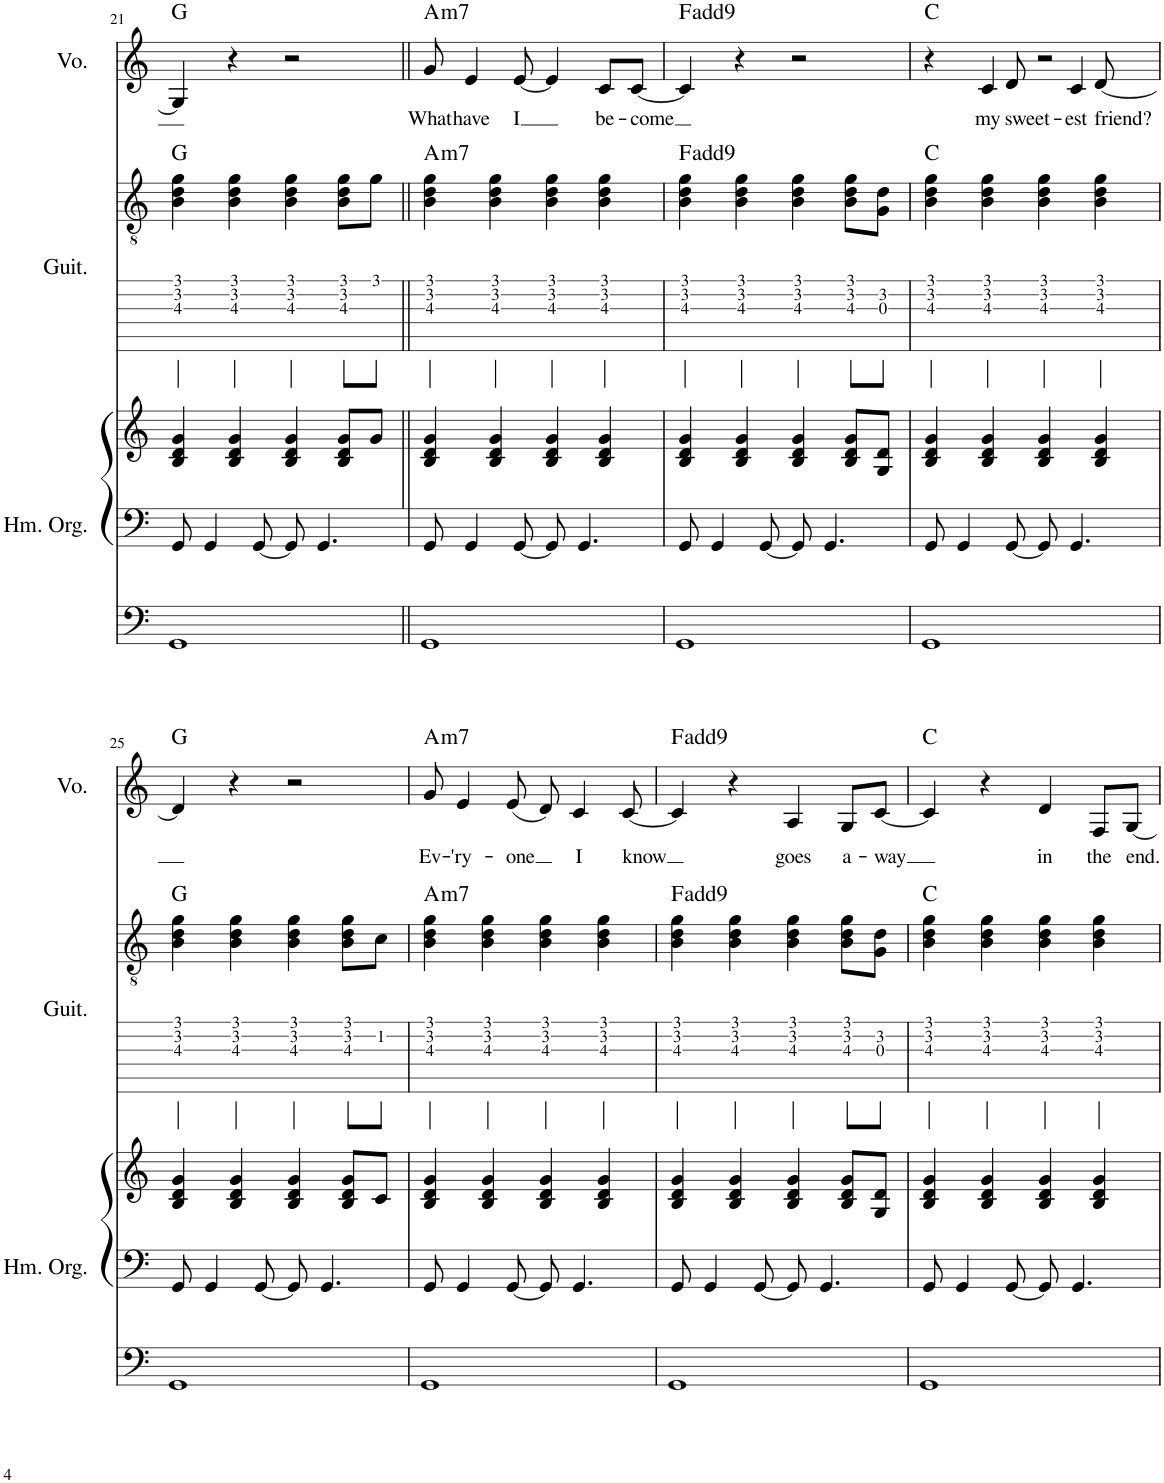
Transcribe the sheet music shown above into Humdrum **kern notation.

**kern	**kern	**kern	**kern	**kern	**harte	**kern	**text	**harte
*part3	*part3	*part3	*part2	*part2	*part2	*part1	*part1	*part1
*staff6	*staff5	*staff4	*staff3	*staff2	*	*staff1	*staff1	*
*I"Hammond Organ	*	*	*I"Acoustic Guitar	*	*	*I"Voice	*	*
*I'Hm. Org.	*	*	*I'Guit.	*	*	*I'Vo.	*	*
!!LO:PB:g=z
*clefF4	*clefF4	*clefG2	*	*clefGv2	*	*clefG2	*	*
*k[]	*k[]	*k[]	*k[]	*k[]	*	*k[]	*	*
*M4/4	*M4/4	*M4/4	*M4/4	*M4/4	*	*M4/4	*	*
=21	=21	=21	=21	=21	=21	=21	=21	=21
1GG	8GG/	4B/ 4d/ 4g/	4B\ 4d\ 4g\	4B\ 4d\ 4g\	G:maj	4G/]	.	G:maj
.	4GG/	.	.	.	.	.	.	.
.	.	4B/ 4d/ 4g/	4B\ 4d\ 4g\	4B\ 4d\ 4g\	.	4r	.	.
.	[8GG/	.	.	.	.	.	.	.
.	8GG/]	4B/ 4d/ 4g/	4B\ 4d\ 4g\	4B\ 4d\ 4g\	.	2r	.	.
.	4.GG/	.	.	.	.	.	.	.
.	.	8B/ 8d/ 8g/L	8B\ 8d\ 8g\L	8B\ 8d\ 8g\L	.	.	.	.
.	.	8g/J	8g\J	8g\J	.	.	.	.
=22||	=22||	=22||	=22||	=22||	=22||	=22||	=22||	=22||
!	!	!	!	!	!LO:H:kt=m7	!	!LO:LY:b	!LO:H:kt=m7
1GG	8GG/	4B/ 4d/ 4g/	4B\ 4d\ 4g\	4B\ 4d\ 4g\	A:min7	8g/	What	A:min7
!	!	!	!	!	!	!	!LO:LY:b	!
.	4GG/	.	.	.	.	4e/	have	.
.	.	4B/ 4d/ 4g/	4B\ 4d\ 4g\	4B\ 4d\ 4g\	.	.	.	.
!	!	!	!	!	!	!	!LO:LY:b	!
.	[8GG/	.	.	.	.	[8e/	I	.
.	8GG/]	4B/ 4d/ 4g/	4B\ 4d\ 4g\	4B\ 4d\ 4g\	.	4e/]	.	.
.	4.GG/	.	.	.	.	.	.	.
!	!	!	!	!	!	!	!LO:LY:b	!
.	.	4B/ 4d/ 4g/	4B\ 4d\ 4g\	4B\ 4d\ 4g\	.	8c/L	be-	.
!	!	!	!	!	!	!	!LO:LY:b	!
.	.	.	.	.	.	[8c/J	-come	.
=23	=23	=23	=23	=23	=23	=23	=23	=23
1GG	8GG/	4B/ 4d/ 4g/	4B\ 4d\ 4g\	4B\ 4d\ 4g\	F:maj(9)	4c/]	.	F:maj(9)
.	4GG/	.	.	.	.	.	.	.
.	.	4B/ 4d/ 4g/	4B\ 4d\ 4g\	4B\ 4d\ 4g\	.	4r	.	.
.	[8GG/	.	.	.	.	.	.	.
.	8GG/]	4B/ 4d/ 4g/	4B\ 4d\ 4g\	4B\ 4d\ 4g\	.	2r	.	.
.	4.GG/	.	.	.	.	.	.	.
.	.	8B/ 8d/ 8g/L	8B\ 8d\ 8g\L	8B\ 8d\ 8g\L	.	.	.	.
.	.	8G/ 8d/J	8G\ 8d\J	8G\ 8d\J	.	.	.	.
=24	=24	=24	=24	=24	=24	=24	=24	=24
1GG	8GG/	4B/ 4d/ 4g/	4B\ 4d\ 4g\	4B\ 4d\ 4g\	C:maj	4r	.	C:maj
.	4GG/	.	.	.	.	.	.	.
!	!	!	!	!	!	!	!LO:LY:b	!
.	.	4B/ 4d/ 4g/	4B\ 4d\ 4g\	4B\ 4d\ 4g\	.	4c/	my	.
.	[8GG/	.	.	.	.	.	.	.
!	!	!	!	!	!	!	!LO:LY:b	!
.	8GG/]	4B/ 4d/ 4g/	4B\ 4d\ 4g\	4B\ 4d\ 4g\	.	8d/	sweet-	.
.	4.GG/	.	.	.	.	2r	.	.
.	.	4B/ 4d/ 4g/	4B\ 4d\ 4g\	4B\ 4d\ 4g\	.	.	.	.
2ryy	2ryy	2ryy	2ryy	2ryy	.	.	.	.
!	!	!	!	!	!	!	!LO:LY:b	!
.	.	.	.	.	.	4c/	-est	.
!	!	!	!	!	!	!	!LO:LY:b	!
.	.	.	.	.	.	[8d/	friend?	.
!!LO:LB:g=z
=25	=25	=25	=25	=25	=25	=25	=25	=25
1GG	8GG/	4B/ 4d/ 4g/	4B\ 4d\ 4g\	4B\ 4d\ 4g\	G:maj	4d/]	.	G:maj
.	4GG/	.	.	.	.	.	.	.
.	.	4B/ 4d/ 4g/	4B\ 4d\ 4g\	4B\ 4d\ 4g\	.	4r	.	.
.	[8GG/	.	.	.	.	.	.	.
.	8GG/]	4B/ 4d/ 4g/	4B\ 4d\ 4g\	4B\ 4d\ 4g\	.	2r	.	.
.	4.GG/	.	.	.	.	.	.	.
.	.	8B/ 8d/ 8g/L	8B\ 8d\ 8g\L	8B\ 8d\ 8g\L	.	.	.	.
.	.	8c/J	8c\J	8c\J	.	.	.	.
=26	=26	=26	=26	=26	=26	=26	=26	=26
!	!	!	!	!	!LO:H:kt=m7	!	!LO:LY:b	!LO:H:kt=m7
1GG	8GG/	4B/ 4d/ 4g/	4B\ 4d\ 4g\	4B\ 4d\ 4g\	A:min7	8g/	Ev-	A:min7
!	!	!	!	!	!	!	!LO:LY:b	!
.	4GG/	.	.	.	.	4e/	-'ry-	.
.	.	4B/ 4d/ 4g/	4B\ 4d\ 4g\	4B\ 4d\ 4g\	.	.	.	.
!	!	!	!	!	!	!	!LO:LY:b	!
.	[8GG/	.	.	.	.	(8e/	-one	.
.	8GG/]	4B/ 4d/ 4g/	4B\ 4d\ 4g\	4B\ 4d\ 4g\	.	8d/)	.	.
!	!	!	!	!	!	!	!LO:LY:b	!
.	4.GG/	.	.	.	.	4c/	I	.
.	.	4B/ 4d/ 4g/	4B\ 4d\ 4g\	4B\ 4d\ 4g\	.	.	.	.
!	!	!	!	!	!	!	!LO:LY:b	!
.	.	.	.	.	.	[8c/	know	.
=27	=27	=27	=27	=27	=27	=27	=27	=27
1GG	8GG/	4B/ 4d/ 4g/	4B\ 4d\ 4g\	4B\ 4d\ 4g\	F:maj(9)	4c/]	.	F:maj(9)
.	4GG/	.	.	.	.	.	.	.
.	.	4B/ 4d/ 4g/	4B\ 4d\ 4g\	4B\ 4d\ 4g\	.	4r	.	.
.	[8GG/	.	.	.	.	.	.	.
!	!	!	!	!	!	!	!LO:LY:b	!
.	8GG/]	4B/ 4d/ 4g/	4B\ 4d\ 4g\	4B\ 4d\ 4g\	.	4A/	goes	.
.	4.GG/	.	.	.	.	.	.	.
!	!	!	!	!	!	!	!LO:LY:b	!
.	.	8B/ 8d/ 8g/L	8B\ 8d\ 8g\L	8B\ 8d\ 8g\L	.	8G/L	a-	.
!	!	!	!	!	!	!	!LO:LY:b	!
.	.	8G/ 8d/J	8G\ 8d\J	8G\ 8d\J	.	[8c/J	-way	.
=28	=28	=28	=28	=28	=28	=28	=28	=28
1GG	8GG/	4B/ 4d/ 4g/	4B\ 4d\ 4g\	4B\ 4d\ 4g\	C:maj	4c/]	.	C:maj
.	4GG/	.	.	.	.	.	.	.
.	.	4B/ 4d/ 4g/	4B\ 4d\ 4g\	4B\ 4d\ 4g\	.	4r	.	.
.	[8GG/	.	.	.	.	.	.	.
!	!	!	!	!	!	!	!LO:LY:b	!
.	8GG/]	4B/ 4d/ 4g/	4B\ 4d\ 4g\	4B\ 4d\ 4g\	.	4d/	in	.
.	4.GG/	.	.	.	.	.	.	.
!	!	!	!	!	!	!	!LO:LY:b	!
.	.	4B/ 4d/ 4g/	4B\ 4d\ 4g\	4B\ 4d\ 4g\	.	8F/L	the	.
!	!	!	!	!	!	!	!LO:LY:b	!
.	.	.	.	.	.	[8G/J	end.	.
=	=	=	=	=	=	=	=	=
*-	*-	*-	*-	*-	*-	*-	*-	*-
